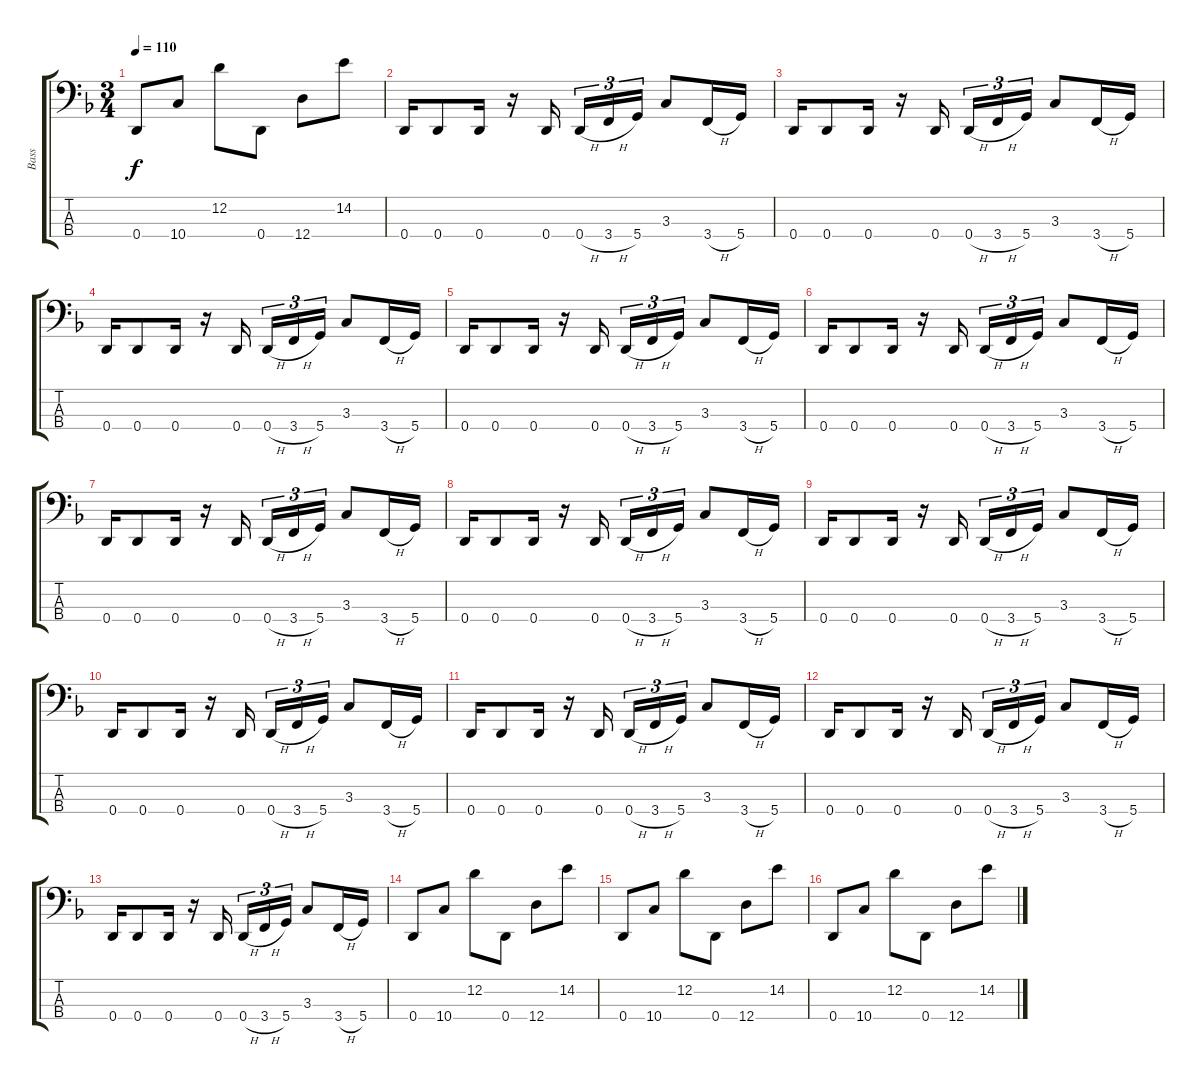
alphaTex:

\track ("Bass" "Bass") {instrument slapbass2}
\staff {score tabs}
\tuning (G2 D2 A1 D1) {hide}
\ts (3 4)
\tempo 110
\clef f4
\ks dminor
0.4.8{dy f} 10.4.8 12.2.8 0.4.8 12.4.8 14.2.8 |
0.4.16 0.4.8 0.4.16 r.16 0.4.16{beam split} 0.4{h}.16{tu (3 2)} 3.4{h}.16{tu (3 2) beam merge} 5.4.16{tu (3 2)} 3.3.8 3.4{h}.16 5.4.16 |
0.4.16 0.4.8 0.4.16 r.16 0.4.16{beam split} 0.4{h}.16{tu (3 2)} 3.4{h}.16{tu (3 2) beam merge} 5.4.16{tu (3 2)} 3.3.8 3.4{h}.16 5.4.16 |
0.4.16 0.4.8 0.4.16 r.16 0.4.16{beam split} 0.4{h}.16{tu (3 2)} 3.4{h}.16{tu (3 2) beam merge} 5.4.16{tu (3 2)} 3.3.8 3.4{h}.16 5.4.16 |
0.4.16 0.4.8 0.4.16 r.16 0.4.16{beam split} 0.4{h}.16{tu (3 2)} 3.4{h}.16{tu (3 2) beam merge} 5.4.16{tu (3 2)} 3.3.8 3.4{h}.16 5.4.16 |
0.4.16 0.4.8 0.4.16 r.16 0.4.16{beam split} 0.4{h}.16{tu (3 2)} 3.4{h}.16{tu (3 2) beam merge} 5.4.16{tu (3 2)} 3.3.8 3.4{h}.16 5.4.16 |
0.4.16 0.4.8 0.4.16 r.16 0.4.16{beam split} 0.4{h}.16{tu (3 2)} 3.4{h}.16{tu (3 2) beam merge} 5.4.16{tu (3 2)} 3.3.8 3.4{h}.16 5.4.16 |
0.4.16 0.4.8 0.4.16 r.16 0.4.16{beam split} 0.4{h}.16{tu (3 2)} 3.4{h}.16{tu (3 2) beam merge} 5.4.16{tu (3 2)} 3.3.8 3.4{h}.16 5.4.16 |
0.4.16 0.4.8 0.4.16 r.16 0.4.16{beam split} 0.4{h}.16{tu (3 2)} 3.4{h}.16{tu (3 2) beam merge} 5.4.16{tu (3 2)} 3.3.8 3.4{h}.16 5.4.16 |
0.4.16 0.4.8 0.4.16 r.16 0.4.16{beam split} 0.4{h}.16{tu (3 2)} 3.4{h}.16{tu (3 2) beam merge} 5.4.16{tu (3 2)} 3.3.8 3.4{h}.16 5.4.16 |
0.4.16 0.4.8 0.4.16 r.16 0.4.16{beam split} 0.4{h}.16{tu (3 2)} 3.4{h}.16{tu (3 2) beam merge} 5.4.16{tu (3 2)} 3.3.8 3.4{h}.16 5.4.16 |
0.4.16 0.4.8 0.4.16 r.16 0.4.16{beam split} 0.4{h}.16{tu (3 2)} 3.4{h}.16{tu (3 2) beam merge} 5.4.16{tu (3 2)} 3.3.8 3.4{h}.16 5.4.16 |
0.4.16 0.4.8 0.4.16 r.16 0.4.16{beam split} 0.4{h}.16{tu (3 2)} 3.4{h}.16{tu (3 2) beam merge} 5.4.16{tu (3 2)} 3.3.8 3.4{h}.16 5.4.16 |
0.4.8 10.4.8 12.2.8 0.4.8 12.4.8 14.2.8 |
0.4.8 10.4.8 12.2.8 0.4.8 12.4.8 14.2.8 |
0.4.8 10.4.8 12.2.8 0.4.8 12.4.8 14.2.8
